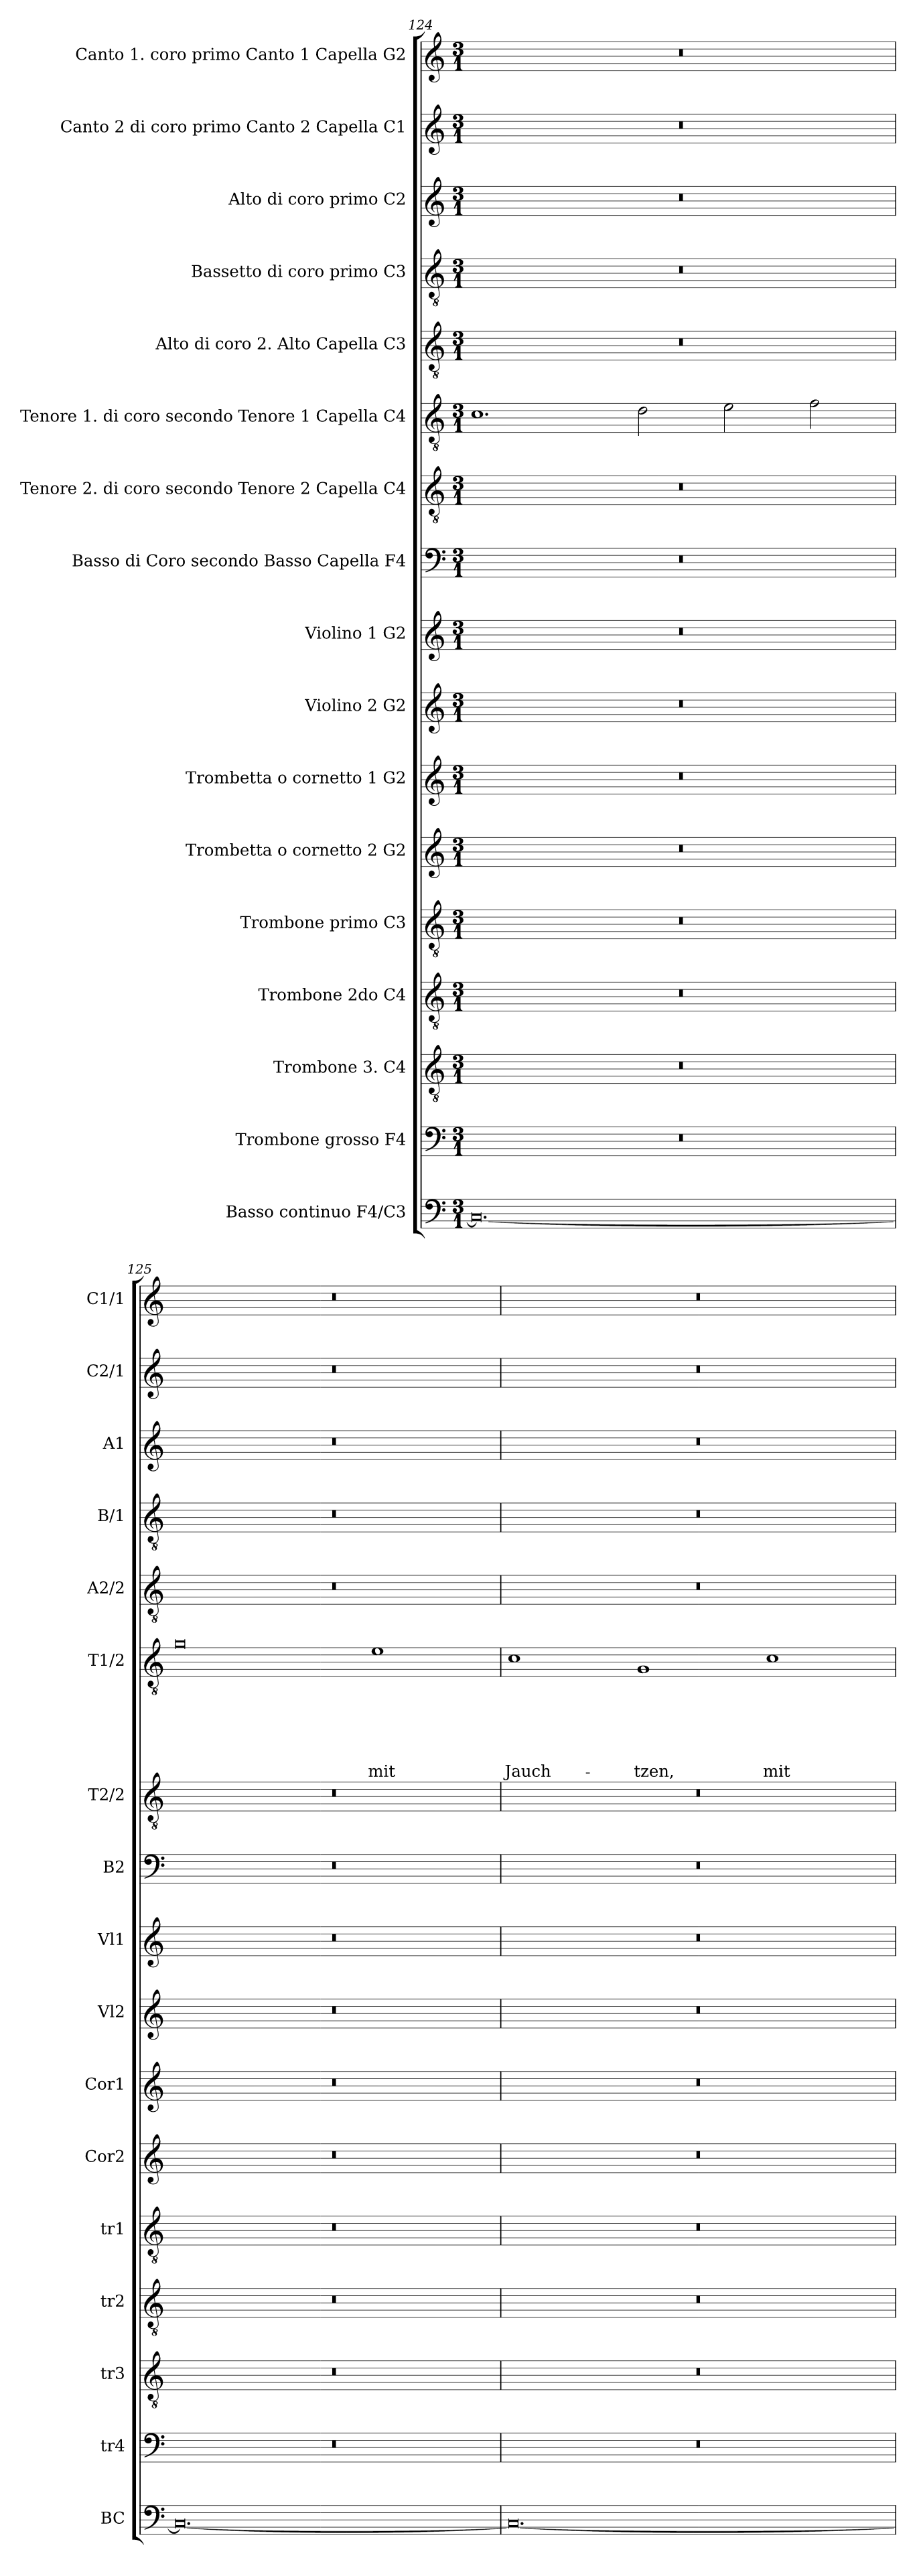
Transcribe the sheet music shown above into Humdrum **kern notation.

**kern	**kern	**kern	**kern	**kern	**kern	**kern	**kern	**kern	**kern	**kern	**kern	**text	**text	**text	**text	**text	**text	**kern	**kern	**kern	**kern	**kern
*part17	*part16	*part15	*part14	*part13	*part12	*part11	*part10	*part9	*part8	*part7	*part6	*part6	*part6	*part6	*part6	*part6	*part6	*part5	*part4	*part3	*part2	*part1
*staff17	*staff16	*staff15	*staff14	*staff13	*staff12	*staff11	*staff10	*staff9	*staff8	*staff7	*staff6	*staff6	*staff6	*staff6	*staff6	*staff6	*staff6	*staff5	*staff4	*staff3	*staff2	*staff1
*I"Basso continuo F4/C3	*I"Trombone grosso F4	*I"Trombone 3. C4	*I"Trombone 2do C4	*I"Trombone primo C3	*I"Trombetta o cornetto 2 G2	*I"Trombetta o cornetto 1 G2	*I"Violino 2 G2	*I"Violino 1 G2	*I"Basso di Coro secondo Basso Capella F4	*I"Tenore 2.  di coro secondo Tenore 2 Capella C4	*I"Tenore 1. di coro secondo Tenore 1 Capella C4	*	*	*	*	*	*	*I"Alto di coro 2. Alto Capella C3	*I"Bassetto di coro primo C3	*I"Alto di coro primo C2	*I"Canto 2 di coro primo Canto 2 Capella C1	*I"Canto 1. coro primo Canto 1 Capella G2
*I'BC	*I'tr4	*I'tr3	*I'tr2	*I'tr1	*I'Cor2	*I'Cor1	*I'Vl2	*I'Vl1	*I'B2	*I'T2/2	*I'T1/2	*	*	*	*	*	*	*I'A2/2	*I'B/1	*I'A1	*I'C2/1	*I'C1/1
*clefF4	*clefF4	*clefGv2	*clefGv2	*clefGv2	*clefG2	*clefG2	*clefG2	*clefG2	*clefF4	*clefGv2	*clefGv2	*	*	*	*	*	*	*clefGv2	*clefGv2	*clefG2	*clefG2	*clefG2
*k[]	*k[]	*k[]	*k[]	*k[]	*k[]	*k[]	*k[]	*k[]	*k[]	*k[]	*k[]	*	*	*	*	*	*	*k[]	*k[]	*k[]	*k[]	*k[]
*C:	*C:	*C:	*C:	*C:	*C:	*C:	*C:	*C:	*C:	*C:	*C:	*	*	*	*	*	*	*C:	*C:	*C:	*C:	*C:
*M3/1	*M3/1	*M3/1	*M3/1	*M3/1	*M3/1	*M3/1	*M3/1	*M3/1	*M3/1	*M3/1	*M3/1	*	*	*	*	*	*	*M3/1	*M3/1	*M3/1	*M3/1	*M3/1
=124	=124	=124	=124	=124	=124	=124	=124	=124	=124	=124	=124	=124	=124	=124	=124	=124	=124	=124	=124	=124	=124	=124
0.C_	0.r	0.r	0.r	0.r	0.r	0.r	0.r	0.r	0.r	0.r	1.c	.	.	.	.	.	.	0.r	0.r	0.r	0.r	0.r
.	.	.	.	.	.	.	.	.	.	.	2d\	.	.	.	.	.	.	.	.	.	.	.
.	.	.	.	.	.	.	.	.	.	.	2e\	.	.	.	.	.	.	.	.	.	.	.
.	.	.	.	.	.	.	.	.	.	.	2f\	.	.	.	.	.	.	.	.	.	.	.
=125	=125	=125	=125	=125	=125	=125	=125	=125	=125	=125	=125	=125	=125	=125	=125	=125	=125	=125	=125	=125	=125	=125
0.C_	0.r	0.r	0.r	0.r	0.r	0.r	0.r	0.r	0.r	0.r	0g	.	.	.	.	.	.	0.r	0.r	0.r	0.r	0.r
!	!	!	!	!	!	!	!	!	!	!	!	!	!	!	!	!	!LO:LY:b	!	!	!	!	!
.	.	.	.	.	.	.	.	.	.	.	1e	.	.	.	.	.	mit	.	.	.	.	.
=126	=126	=126	=126	=126	=126	=126	=126	=126	=126	=126	=126	=126	=126	=126	=126	=126	=126	=126	=126	=126	=126	=126
!	!	!	!	!	!	!	!	!	!	!	!	!	!	!	!	!	!LO:LY:b	!	!	!	!	!
0.C_	0.r	0.r	0.r	0.r	0.r	0.r	0.r	0.r	0.r	0.r	1c	.	.	.	.	.	Jauch-	0.r	0.r	0.r	0.r	0.r
!	!	!	!	!	!	!	!	!	!	!	!	!	!	!	!	!	!LO:LY:b	!	!	!	!	!
.	.	.	.	.	.	.	.	.	.	.	1G	.	.	.	.	.	-tzen,	.	.	.	.	.
!	!	!	!	!	!	!	!	!	!	!	!	!	!	!	!	!	!LO:LY:b	!	!	!	!	!
.	.	.	.	.	.	.	.	.	.	.	1c	.	.	.	.	.	mit	.	.	.	.	.
=	=	=	=	=	=	=	=	=	=	=	=	=	=	=	=	=	=	=	=	=	=	=
*-	*-	*-	*-	*-	*-	*-	*-	*-	*-	*-	*-	*-	*-	*-	*-	*-	*-	*-	*-	*-	*-	*-
